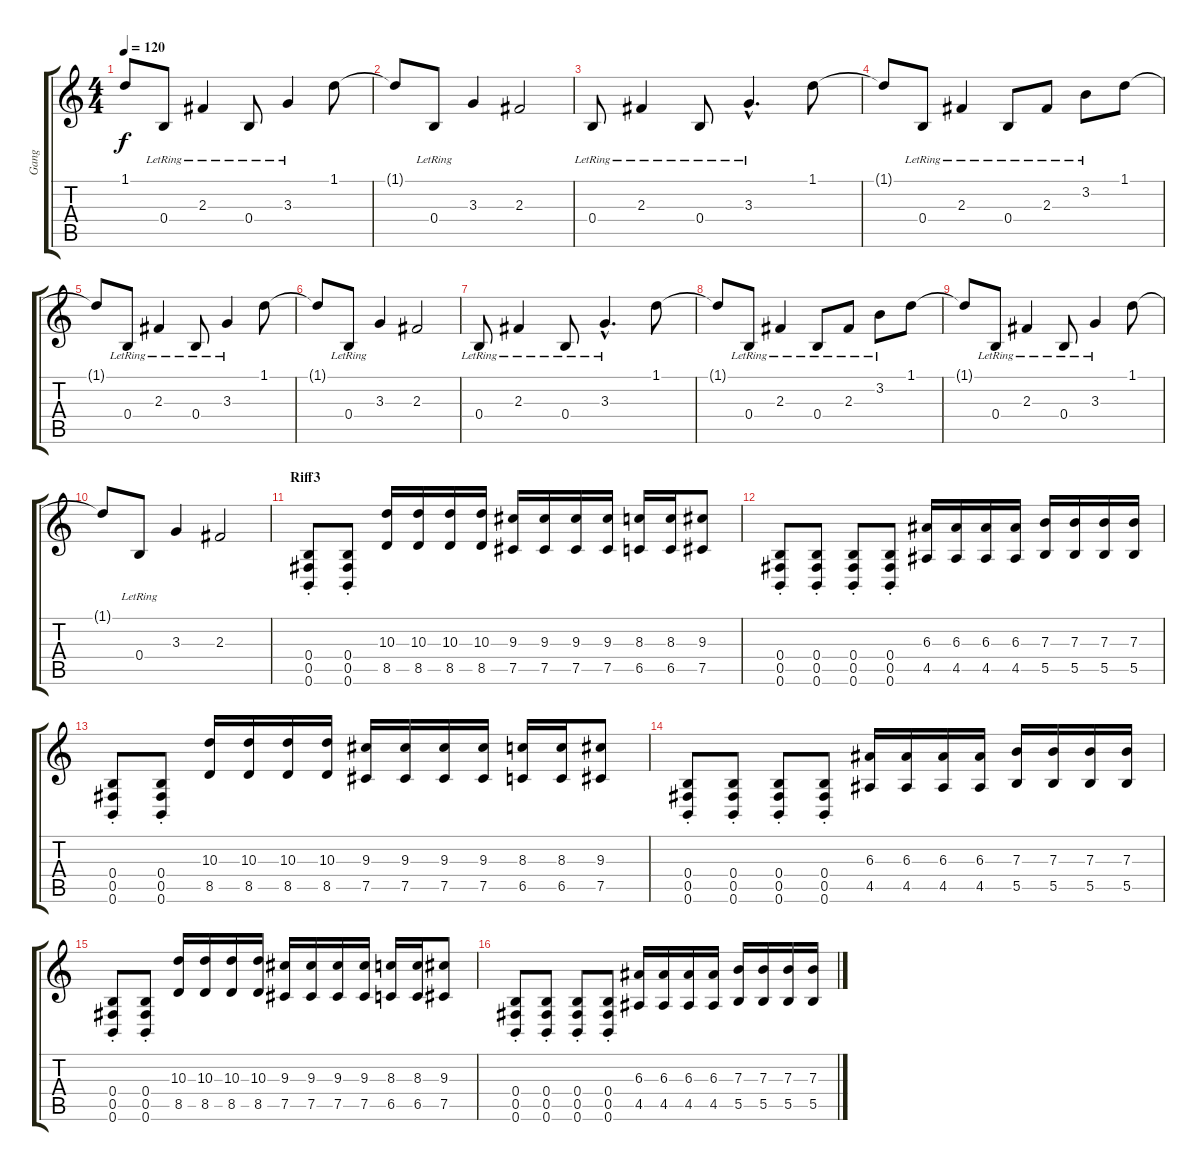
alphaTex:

\track ("Gang" "Gang") {instrument distortionguitar}
\staff {score tabs}
\tuning (Db4 Ab3 E3 B2 Gb2 B1) {hide}
\ts (4 4)
\tempo 120
\clef g2
\ks c
1.1{t}.8{dy f} 0.4{lr}.8 2.3{lr}.4 0.4{lr}.8 3.3{lr}.4 1.1.8 |
1.1{t}.8 0.4{lr}.8 3.3.4 2.3.2 |
0.4{lr}.8 2.3{lr}.4 0.4{lr}.8 3.3{hac lr}.4{d} 1.1.8 |
1.1{t}.8 0.4{lr}.8 2.3{lr}.4 0.4{lr}.8 2.3{lr}.8 3.2{lr}.8 1.1.8 |
1.1{t}.8 0.4{lr}.8 2.3{lr}.4 0.4{lr}.8 3.3{lr}.4 1.1.8 |
1.1{t}.8 0.4{lr}.8 3.3.4 2.3.2 |
0.4{lr}.8 2.3{lr}.4 0.4{lr}.8 3.3{hac lr}.4{d} 1.1.8 |
1.1{t}.8 0.4{lr}.8 2.3{lr}.4 0.4{lr}.8 2.3{lr}.8 3.2{lr}.8 1.1.8 |
1.1{t}.8 0.4{lr}.8 2.3{lr}.4 0.4{lr}.8 3.3{lr}.4 1.1.8 |
1.1{t}.8 0.4{lr}.8 3.3.4 2.3.2 |
\section ("" "Riff3")
(0.4{st} 0.5{st} 0.6).8{instrument distortionguitar} (0.4{st} 0.5{st} 0.6).8 (10.3 8.5).16 (10.3 8.5).16 (10.3 8.5).16 (10.3 8.5).16 (9.3 7.5).16 (9.3 7.5).16 (9.3 7.5).16 (9.3 7.5).16 (8.3 6.5).16 (8.3 6.5).16 (9.3 7.5).8 |
(0.4{st} 0.5{st} 0.6).8 (0.4{st} 0.5{st} 0.6).8 (0.4{st} 0.5{st} 0.6).8 (0.4{st} 0.5{st} 0.6).8 (6.3 4.5).16 (6.3 4.5).16 (6.3 4.5).16 (6.3 4.5).16 (7.3 5.5).16 (7.3 5.5).16 (7.3 5.5).16 (7.3 5.5).16 |
(0.4{st} 0.5{st} 0.6).8 (0.4{st} 0.5{st} 0.6).8 (10.3 8.5).16 (10.3 8.5).16 (10.3 8.5).16 (10.3 8.5).16 (9.3 7.5).16 (9.3 7.5).16 (9.3 7.5).16 (9.3 7.5).16 (8.3 6.5).16 (8.3 6.5).16 (9.3 7.5).8 |
(0.4{st} 0.5{st} 0.6).8 (0.4{st} 0.5{st} 0.6).8 (0.4{st} 0.5{st} 0.6).8 (0.4{st} 0.5{st} 0.6).8 (6.3 4.5).16 (6.3 4.5).16 (6.3 4.5).16 (6.3 4.5).16 (7.3 5.5).16 (7.3 5.5).16 (7.3 5.5).16 (7.3 5.5).16 |
(0.4{st} 0.5{st} 0.6).8 (0.4{st} 0.5{st} 0.6).8 (10.3 8.5).16 (10.3 8.5).16 (10.3 8.5).16 (10.3 8.5).16 (9.3 7.5).16 (9.3 7.5).16 (9.3 7.5).16 (9.3 7.5).16 (8.3 6.5).16 (8.3 6.5).16 (9.3 7.5).8 |
(0.4{st} 0.5{st} 0.6).8 (0.4{st} 0.5{st} 0.6).8 (0.4{st} 0.5{st} 0.6).8 (0.4{st} 0.5{st} 0.6).8 (6.3 4.5).16 (6.3 4.5).16 (6.3 4.5).16 (6.3 4.5).16 (7.3 5.5).16 (7.3 5.5).16 (7.3 5.5).16 (7.3 5.5).16
